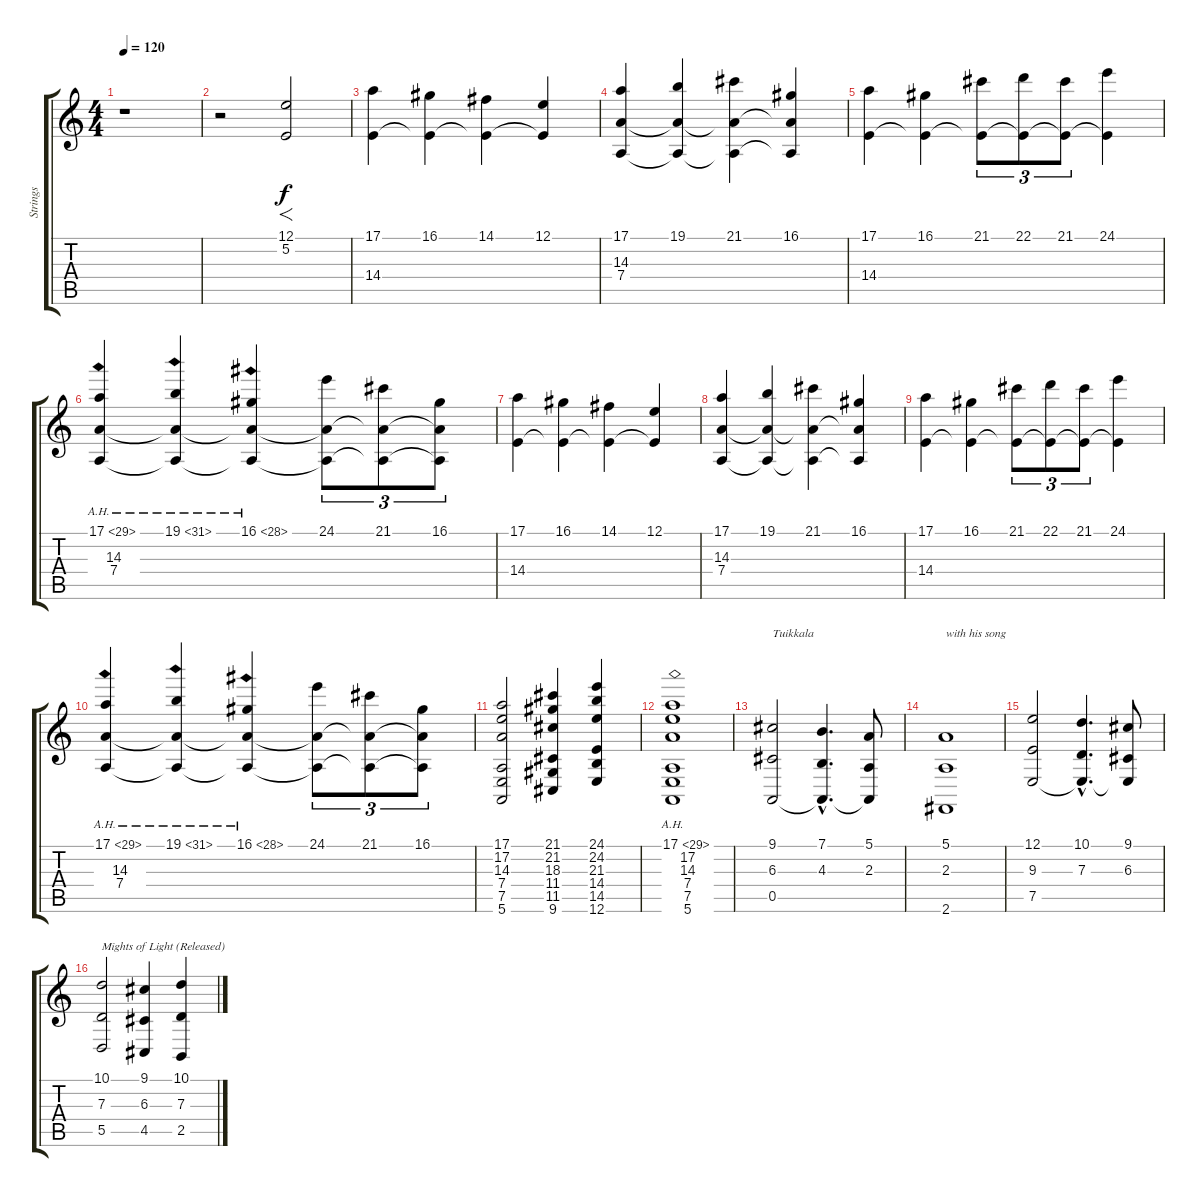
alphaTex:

\track ("Strings" "Strings") {instrument stringensemble1}
\staff {score tabs}
\tuning (E4 B3 G3 D3 A2 E2) {hide}
\ts (4 4)
\tempo 120
\clef g2
\ks c
r.1{dy f instrument stringensemble1} |
r.2 (12.1 5.2).2{f} |
(17.1 14.4).4 (16.1 14.4{t}).4 (14.1 14.4{t}).4 (12.1 14.4{t}).4 |
(17.1 14.3 7.4).4 (19.1 14.3{t} 7.4{t}).4 (21.1 14.3{t} 7.4{t}).4 (16.1 14.3{t} 7.4{t}).4 |
(17.1 14.4).4 (16.1 14.4{t}).4 (21.1 14.4{t}).8{tu (3 2)} (22.1 14.4{t}).8{tu (3 2)} (21.1 14.4{t}).8{tu (3 2)} (24.1 14.4{t}).4 |
(17.1{ah 12} 14.3 7.4).4 (19.1{ah 12} 14.3{t} 7.4{t}).4 (16.1{ah 12} 14.3{t} 7.4{t}).4 (24.1 14.3{t} 7.4{t}).8{tu (3 2)} (21.1 14.3{t} 7.4{t}).8{tu (3 2)} (16.1 14.3{t} 7.4{t}).8{tu (3 2)} |
(17.1 14.4).4 (16.1 14.4{t}).4 (14.1 14.4{t}).4 (12.1 14.4{t}).4 |
(17.1 14.3 7.4).4 (19.1 14.3{t} 7.4{t}).4 (21.1 14.3{t} 7.4{t}).4 (16.1 14.3{t} 7.4{t}).4 |
(17.1 14.4).4 (16.1 14.4{t}).4 (21.1 14.4{t}).8{tu (3 2)} (22.1 14.4{t}).8{tu (3 2)} (21.1 14.4{t}).8{tu (3 2)} (24.1 14.4{t}).4 |
(17.1{ah 12} 14.3 7.4).4 (19.1{ah 12} 14.3{t} 7.4{t}).4 (16.1{ah 12} 14.3{t} 7.4{t}).4 (24.1 14.3{t} 7.4{t}).8{tu (3 2)} (21.1 14.3{t} 7.4{t}).8{tu (3 2)} (16.1 14.3{t} 7.4{t}).8{tu (3 2)} |
(17.1 17.2 14.3 7.4 7.5 5.6).2 (21.1 21.2 18.3 11.4 11.5 9.6).4 (24.1 24.2 21.3 14.4 14.5 12.6).4 |
(17.1{ah 12} 17.2 14.3 7.4 7.5 5.6).1 |
(9.1 6.3 0.5).2{txt "Tuikkala"} (7.1{hac} 4.3{hac} 0.5{hac t}).4{d} (5.1 2.3 0.5{t}).8 |
(5.1 2.3 2.6).1{txt "with his song"} |
(12.1 9.3 7.5).2 (10.1{hac} 7.3{hac} 7.5{hac t}).4{d} (9.1 6.3 7.5{t}).8 |
(10.1 7.3 5.5).2{txt "Mights of Light (Released)"} (9.1 6.3 4.5).4 (10.1 7.3 2.5).4
